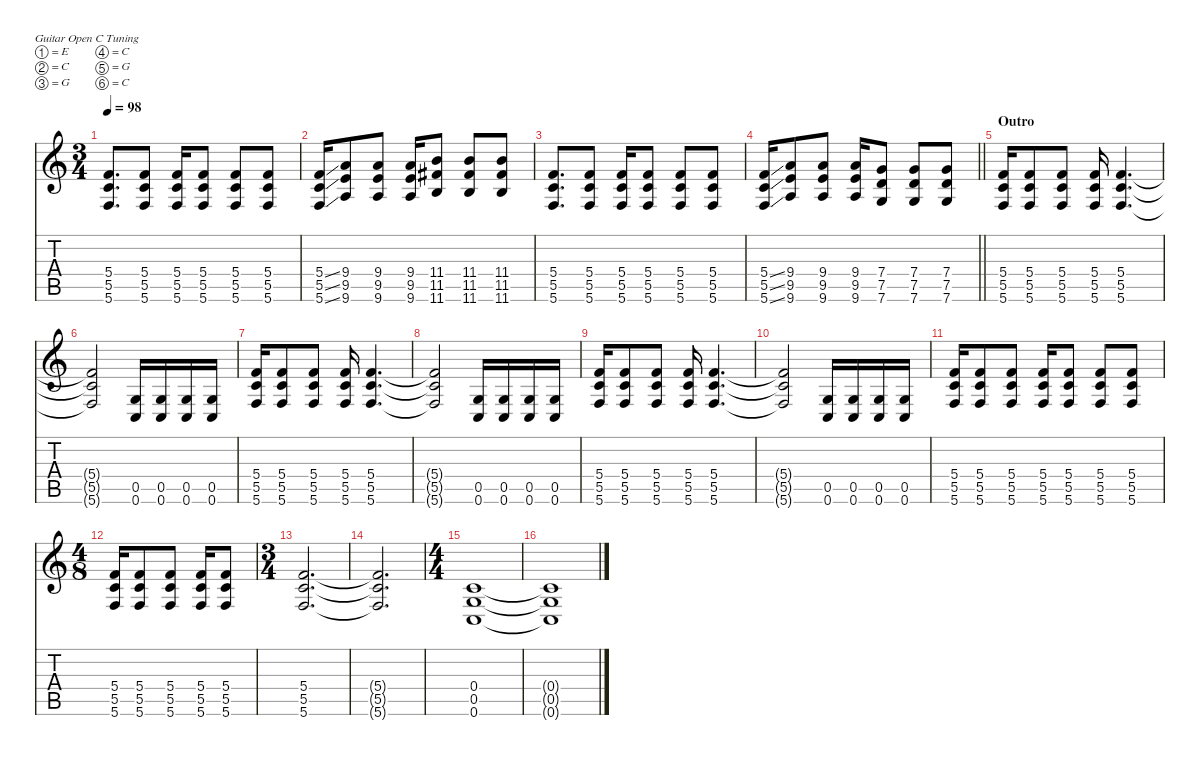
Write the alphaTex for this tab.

\defaultSystemsLayout 4
\hideDynamics
\bracketExtendMode nobrackets
\singleTrackTrackNamePolicy hidden
\multiTrackTrackNamePolicy hidden
\firstSystemTrackNameMode fullname
\firstSystemTrackNameOrientation horizontal
\otherSystemsTrackNameOrientation horizontal
\track ("Guitar II (secondary guitar)" "dist.guit.") {instrument distortionguitar}
\staff {score tabs}
\tuning (E4 C4 G3 C3 G2 C2)
\ts (3 4)
\tempo 98
\clef g2
\ks c
(5.4 5.5 5.6).8{d dy f beam Up} (5.4 5.5 5.6).8{beam Up} (5.4 5.5 5.6).16{beam Up} (5.4 5.5 5.6).8{beam Up} (5.4 5.5 5.6).8{beam Up} (5.4 5.5 5.6).8{beam Up} |
(5.4{ss} 5.5{ss} 5.6{ss}).16{beam Up} (9.4 9.5 9.6).8{beam Up} (9.4 9.5 9.6).8{beam Up} (9.4 9.5 9.6).16{beam Up} (11.4 11.5{acc #} 11.6).8{beam Up} (11.4 11.5{acc #} 11.6).8{beam Up} (11.4 11.5{acc #} 11.6).8{beam Up} |
(5.4 5.5 5.6).8{d beam Up} (5.4 5.5 5.6).8{beam Up} (5.4 5.5 5.6).16{beam Up} (5.4 5.5 5.6).8{beam Up} (5.4 5.5 5.6).8{beam Up} (5.4 5.5 5.6).8{beam Up} |
\barLineRight lightlight
(5.4{ss} 5.5{ss} 5.6{ss}).16{beam Up} (9.4 9.5 9.6).8{beam Up} (9.4 9.5 9.6).8{beam Up} (9.4 9.5 9.6).16{beam Up} (7.4 7.5 7.6).8{beam Up} (7.4 7.5 7.6).8{beam Up} (7.4 7.5 7.6).8{beam Up} |
\section ("" "Outro")
(5.4 5.5 5.6).16{beam Up} (5.4 5.5 5.6).8{beam Up} (5.4 5.5 5.6).8{beam Up} (5.4 5.5 5.6).16{beam Up} (5.4 5.5 5.6).4{d beam Up} |
(5.4{t} 5.5{t} 5.6{t}).2{beam Up} (0.5 0.6).16{beam Up} (0.5 0.6).16{beam Up} (0.5 0.6).16{beam Up} (0.5 0.6).16{beam Up} |
(5.4 5.5 5.6).16{beam Up} (5.4 5.5 5.6).8{beam Up} (5.4 5.5 5.6).8{beam Up} (5.4 5.5 5.6).16{beam Up} (5.4 5.5 5.6).4{d beam Up} |
(5.4{t} 5.5{t} 5.6{t}).2{beam Up} (0.5 0.6).16{beam Up} (0.5 0.6).16{beam Up} (0.5 0.6).16{beam Up} (0.5 0.6).16{beam Up} |
(5.4 5.5 5.6).16{beam Up} (5.4 5.5 5.6).8{beam Up} (5.4 5.5 5.6).8{beam Up} (5.4 5.5 5.6).16{beam Up} (5.4 5.5 5.6).4{d beam Up} |
(5.4{t} 5.5{t} 5.6{t}).2{beam Up} (0.5 0.6).16{beam Up} (0.5 0.6).16{beam Up} (0.5 0.6).16{beam Up} (0.5 0.6).16{beam Up} |
(5.4 5.5 5.6).16{beam Up} (5.4 5.5 5.6).8{beam Up} (5.4 5.5 5.6).8{beam Up} (5.4 5.5 5.6).16{beam Up} (5.4 5.5 5.6).8{beam Up} (5.4 5.5 5.6).8{beam Up} (5.4 5.5 5.6).8{beam Up} |
\ts (4 8)
\beaming (8 2 2)
(5.4 5.5 5.6).16{beam Up} (5.4 5.5 5.6).8{beam Up} (5.4 5.5 5.6).8{beam Up} (5.4 5.5 5.6).16{beam Up} (5.4 5.5 5.6).8{beam Up} |
\ts (3 4)
\beaming (8 2 2 2)
(5.4 5.5 5.6).2{d beam Up} |
(5.4{t} 5.5{t} 5.6{t}).2{d beam Up} |
\ts (4 4)
\beaming (8 2 2 2 2)
(0.4 0.5 0.6).1{beam Up} |
(0.4{t} 0.5{t} 0.6{t}).1{beam Up}
